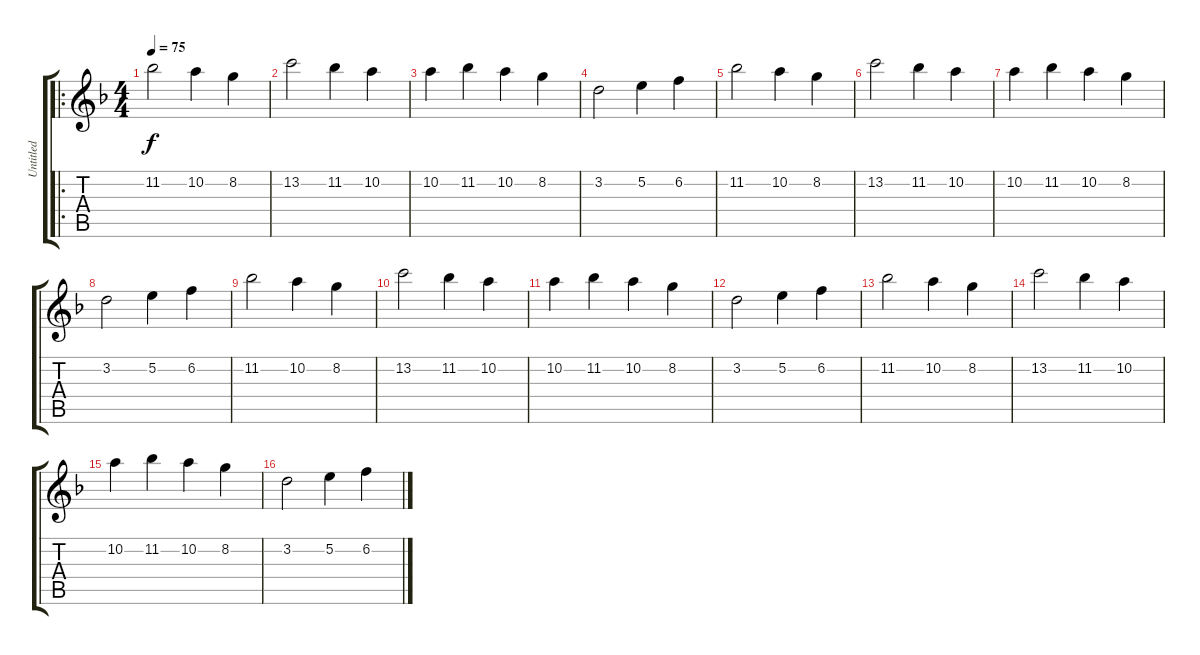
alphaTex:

\track ("Untitled" "Untitled") {instrument acousticguitarnylon}
\staff {score tabs}
\tuning (E4 B3 G3 D3 A2 D2) {hide}
\ro
\ts (4 4)
\tempo 75
\clef g2
\ks f
11.2.2{dy f instrument acousticguitarnylon} 10.2.4 8.2.4 |
13.2.2 11.2.4 10.2.4 |
10.2.4 11.2.4 10.2.4 8.2.4 |
3.2.2 5.2.4 6.2.4 |
11.2.2 10.2.4 8.2.4 |
13.2.2 11.2.4 10.2.4 |
10.2.4 11.2.4 10.2.4 8.2.4 |
3.2.2 5.2.4 6.2.4 |
11.2.2 10.2.4 8.2.4 |
13.2.2 11.2.4 10.2.4 |
10.2.4 11.2.4 10.2.4 8.2.4 |
3.2.2 5.2.4 6.2.4 |
11.2.2 10.2.4 8.2.4 |
13.2.2 11.2.4 10.2.4 |
10.2.4 11.2.4 10.2.4 8.2.4 |
3.2.2 5.2.4 6.2.4
